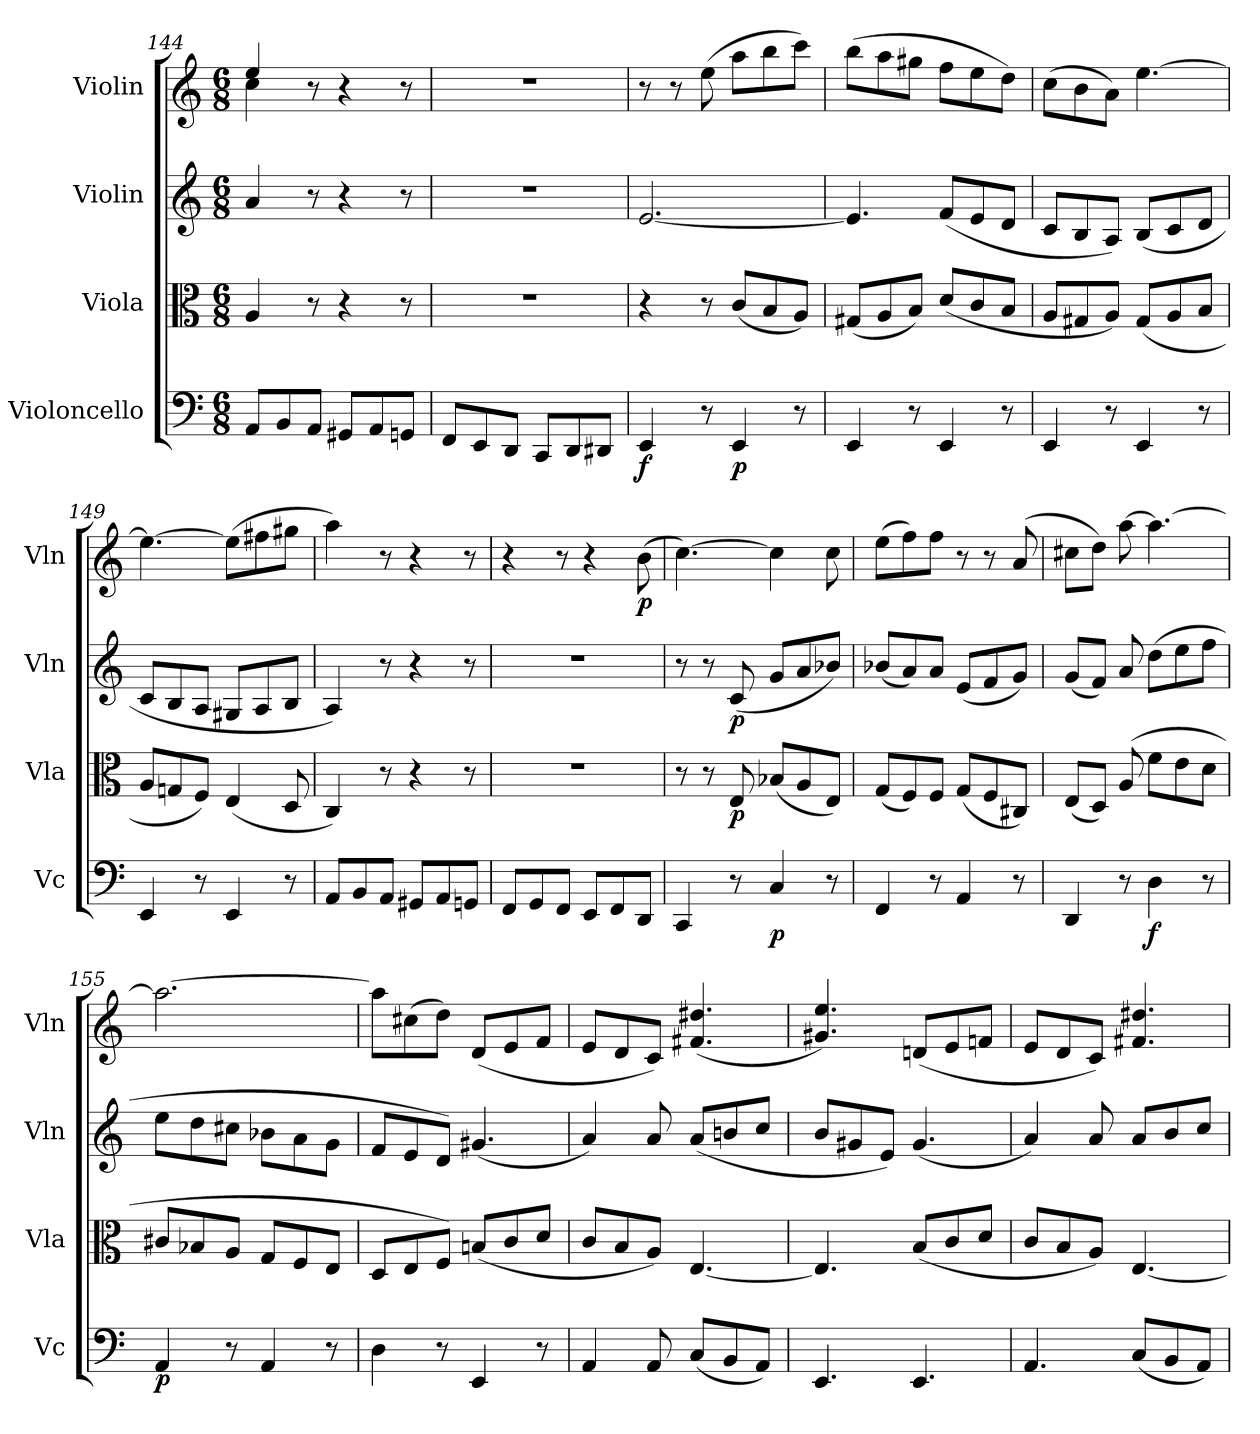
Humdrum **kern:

**kern	**dynam	**kern	**dynam	**kern	**dynam	**kern	**dynam
*part4	*part4	*part3	*part3	*part2	*part2	*part1	*part1
*staff4	*staff4	*staff3	*staff3	*staff2	*staff2	*staff1	*staff1
*I"Violoncello	*	*I"Viola	*	*I"Violin	*	*I"Violin	*
*I'Vc	*	*I'Vla	*	*I'Vln	*	*I'Vln	*
*clefF4	*	*clefC3	*	*clefG2	*	*clefG2	*
*k[]	*	*k[]	*	*k[]	*	*k[]	*
*a:	*	*a:	*	*a:	*	*a:	*
*M6/8	*	*M6/8	*	*M6/8	*	*M6/8	*
=144	=144	=144	=144	=144	=144	=144	=144
*	*	*	*	*	*	*^	*
8AA/L	.	4A/	.	4a/	.	4ee/	4cc\	.
8BB/	.	.	.	.	.	.	.	.
8AA/J	.	8r	.	8r	.	8r	2ryy	.
8GG#X/L	.	4r	.	4r	.	4r	.	.
8AA/	.	.	.	.	.	.	.	.
8GGn/J	.	8r	.	8r	.	8r	.	.
*	*	*	*	*	*	*v	*v	*
=145	=145	=145	=145	=145	=145	=145	=145
8FF/L	.	2.r	.	2.r	.	2.r	.
8EE/	.	.	.	.	.	.	.
8DD/J	.	.	.	.	.	.	.
8CC/L	.	.	.	.	.	.	.
8DD/	.	.	.	.	.	.	.
8DD#X/J	.	.	.	.	.	.	.
=146	=146	=146	=146	=146	=146	=146	=146
4EE/	f	4r	.	[2.e/	.	8r	.
.	.	.	.	.	.	8r	.
8r	.	8r	.	.	.	(8ee\	.
4EE/	p	(8c/L	.	.	.	8aa\L	.
.	.	8B/	.	.	.	8bb\	.
8r	.	8A/J)	.	.	.	8ccc\J)	.
=147	=147	=147	=147	=147	=147	=147	=147
4EE/	.	(8G#X/L	.	4.e/]	.	(8bb\L	.
.	.	8A/	.	.	.	8aa\	.
8r	.	8B/J)	.	.	.	8gg#X\J	.
4EE/	.	(8d/L	.	(8f/L	.	8ff\L	.
.	.	8c/	.	8e/	.	8ee\	.
8r	.	8B/J	.	8d/J	.	8dd\J)	.
=148	=148	=148	=148	=148	=148	=148	=148
4EE/	.	8A/L	.	8c/L	.	(8cc\L	.
.	.	8G#X/	.	8B/	.	8b\	.
8r	.	8A/J)	.	8A/J)	.	8a\J)	.
4EE/	.	(8G#/L	.	(8B/L	.	[4.ee\	.
.	.	8A/	.	8c/	.	.	.
8r	.	8B/J	.	8d/J	.	.	.
=149	=149	=149	=149	=149	=149	=149	=149
4EE/	.	8A/L	.	8c/L	.	4.ee\_	.
.	.	8Gn/	.	8B/	.	.	.
8r	.	8F/J)	.	8A/J	.	.	.
4EE/	.	(4E/	.	8G#X/L	.	(8ee\L]	.
.	.	.	.	8A/	.	8ff#X\	.
8r	.	8D/	.	8B/J	.	8gg#X\J	.
=150	=150	=150	=150	=150	=150	=150	=150
8AA/L	.	4C/)	.	4A/)	.	4aa\)	.
8BB/	.	.	.	.	.	.	.
8AA/J	.	8r	.	8r	.	8r	.
8GG#X/L	.	4r	.	4r	.	4r	.
8AA/	.	.	.	.	.	.	.
8GGn/J	.	8r	.	8r	.	8r	.
=151	=151	=151	=151	=151	=151	=151	=151
8FF/L	.	2.r	.	2.r	.	4r	.
8GG/	.	.	.	.	.	.	.
8FF/J	.	.	.	.	.	8r	.
8EE/L	.	.	.	.	.	4r	.
8FF/	.	.	.	.	.	.	.
8DD/J	.	.	.	.	.	(8b\	p
=152	=152	=152	=152	=152	=152	=152	=152
4CC/	.	8r	.	8r	.	[4.cc\)	.
.	.	8r	.	8r	.	.	.
8r	.	8E/	p	(8c/	p	.	.
4C/	p	(8B-X/L	.	8g/L	.	4cc\]	.
.	.	8A/	.	8a/	.	.	.
8r	.	8E/J)	.	8b-X/J)	.	8cc\	.
=153	=153	=153	=153	=153	=153	=153	=153
4FF/	.	(8G/L	.	(8b-X/L	.	(8ee\L	.
.	.	8F/)	.	8a/)	.	8ff\)	.
8r	.	8F/J	.	8a/J	.	8ff\J	.
4AA/	.	(8G/L	.	(8e/L	.	8r	.
.	.	8F/	.	8f/	.	8r	.
8r	.	8C#X/J)	.	8g/J)	.	(8a/	.
=154	=154	=154	=154	=154	=154	=154	=154
4DD/	.	(8E/L	.	(8g/L	.	8cc#X\L	.
.	.	8D/J)	.	8f/J)	.	8dd\J)	.
8r	.	(8A/	.	8a/	.	[8aa\	.
4D\	f	8f\L	.	(8dd\L	.	4.aa\_	.
.	.	8e\	.	8ee\	.	.	.
8r	.	8d\J	.	8ff\J	.	.	.
=155	=155	=155	=155	=155	=155	=155	=155
4AA/	p	8c#X/L	.	8ee\L	.	2.aa\_	.
.	.	8B-X/	.	8dd\	.	.	.
8r	.	8A/J	.	8cc#X\J	.	.	.
4AA/	.	8G/L	.	8b-X\L	.	.	.
.	.	8F/	.	8a\	.	.	.
8r	.	8E/J	.	8g\J	.	.	.
=156	=156	=156	=156	=156	=156	=156	=156
4D\	.	8D/L	.	8f/L	.	8aa\L]	.
.	.	8E/	.	8e/	.	(8cc#X\	.
8r	.	8F/J)	.	8d/J)	.	8dd\J)	.
4EE/	.	(8Bn/L	.	(4.g#X/	.	(8d/L	.
.	.	8c/	.	.	.	8e/	.
8r	.	8d/J	.	.	.	8f/J	.
=157	=157	=157	=157	=157	=157	=157	=157
4AA/	.	8c/L	.	4a/)	.	8e/L	.
.	.	8B/	.	.	.	8d/	.
8AA/	.	8A/J)	.	8a/	.	8c/J)	.
(8C/L	.	[4.E/	.	(8a/L	.	(4.f#X/ 4.dd#X/	.
8BB/	.	.	.	8bn/	.	.	.
8AA/J)	.	.	.	8cc/J	.	.	.
=158	=158	=158	=158	=158	=158	=158	=158
4.EE/	.	4.E/]	.	8b/L	.	4.g#X/ 4.ee/)	.
.	.	.	.	8g#X/	.	.	.
.	.	.	.	8e/J)	.	.	.
4.EE/	.	(8B/L	.	(4.g#/	.	(8dn/L	.
.	.	8c/	.	.	.	8e/	.
.	.	8d/J	.	.	.	8fn/J	.
=159	=159	=159	=159	=159	=159	=159	=159
4.AA/	.	8c/L	.	4a/)	.	8e/L	.
.	.	8B/	.	.	.	8d/	.
.	.	8A/J)	.	8a/	.	8c/J)	.
(8C/L	.	[4.E/	.	8a/L	.	4.f#X/ 4.dd#X/	.
8BB/	.	.	.	8b/	.	.	.
8AA/J)	.	.	.	8cc/J	.	.	.
=	=	=	=	=	=	=	=
*-	*-	*-	*-	*-	*-	*-	*-
